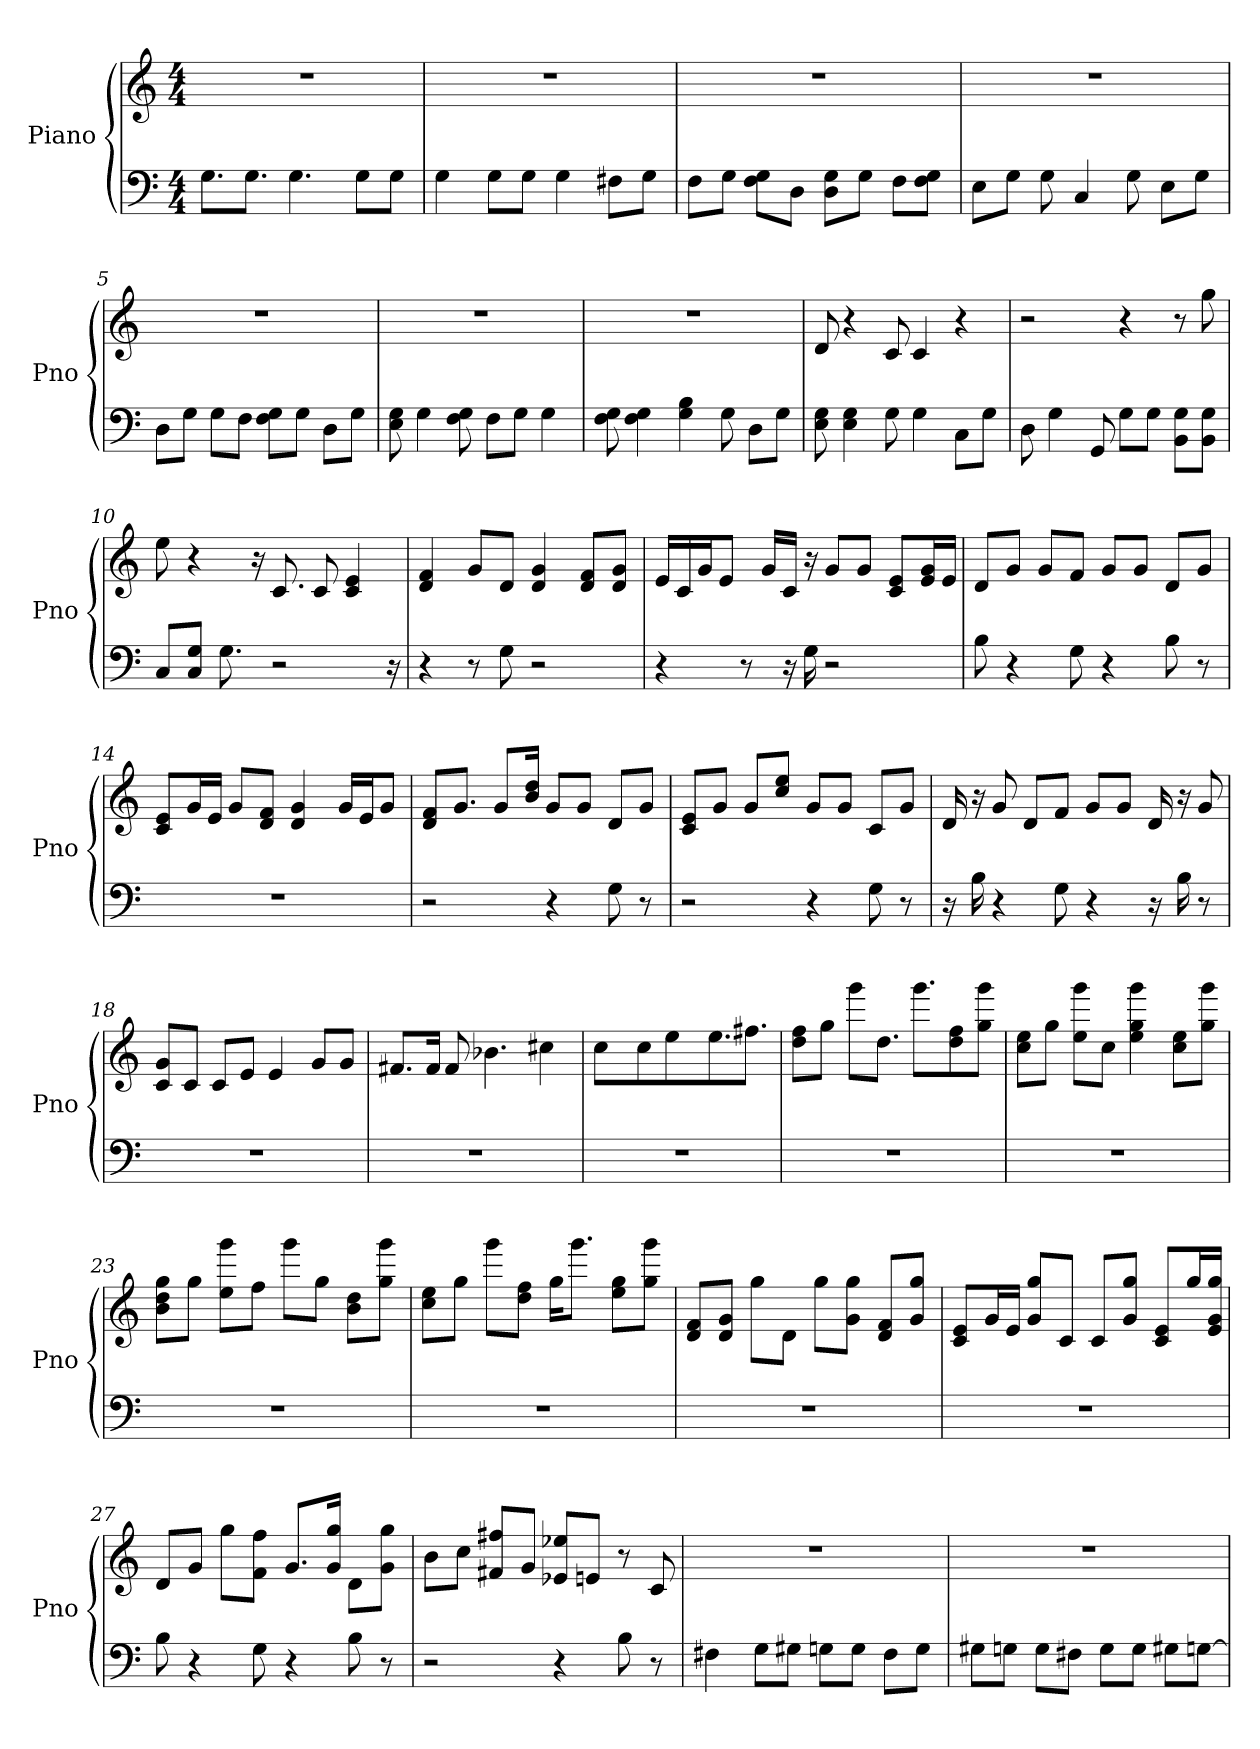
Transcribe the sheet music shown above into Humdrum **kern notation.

**kern	**kern
*part1	*part1
*staff2	*staff1
*I"Piano	*
*I'Pno	*
*clefF4	*clefG2
*k[]	*k[]
*C:	*C:
*M4/4	*M4/4
*MM200	*MM200
=1	=1
8.G\L	1r
8.G\J	.
4.G	.
8G\L	.
8G\J	.
=2	=2
4G	1r
8G\L	.
8G\J	.
4G	.
8F#\L	.
8G\J	.
=3	=3
8F\L	1r
8G\J	.
8F\ 8G\L	.
8D\J	.
8D\ 8G\L	.
8G\J	.
8F\L	.
8F\ 8G\J	.
=4	=4
8E\L	1r
8G\J	.
8G	.
4C	.
8G	.
8E\L	.
8G\J	.
=5	=5
8D\L	1r
8G\J	.
8G\L	.
8F\J	.
8G\ 8F\L	.
8G\J	.
8D\L	.
8G\J	.
=6	=6
8E 8G	1r
4G	.
8G 8F	.
8F\L	.
8G\J	.
4G	.
=7	=7
8G 8F	1r
4G 4F	.
4G 4B	.
8G	.
8D\L	.
8G\J	.
=8	=8
8G 8E	8d
4G 4E	4r
8G	8c
4G	4c
8C\L	4r
8G\J	.
=9	=9
8D	2r
4G	.
8GG	.
8G\L	4r
8G\J	.
8BB\ 8G\L	8r
8BB\ 8G\J	8gg
=10	=10
8C/L	8ee
8G/ 8C/J	4r
8.G	.
.	16r
2r	8.c
.	8c
.	4e 4c
16r	.
=11	=11
4r	4d 4f
8r	8g/L
8G	8d/J
2r	4d 4g
.	8d/ 8f/L
.	8d/ 8g/J
=12	=12
4r	16e/LL
.	16c/J
.	16g/K
.	8e/J
8r	.
.	16g/LL
16r	16c/JJ
16G	16r
2r	8g/L
.	8g/J
.	8c/ 8e/L
.	16g/ 16e/L
.	16e/JJ
=13	=13
8B	8d/L
4r	8g/J
.	8g/L
8G	8f/J
4r	8g/L
.	8g/J
8B	8d/L
8r	8g/J
=14	=14
1r	8c/ 8e/L
.	16g/L
.	16e/JJ
.	8g/L
.	8d/ 8f/J
.	4d 4g
.	16g/LL
.	16e/J
.	8g/J
=15	=15
2r	8f/ 8d/L
.	8.g/J
.	8g/L
.	16dd/ 16b/Jk
4r	8g/L
.	8g/J
8G	8d/L
8r	8g/J
=16	=16
2r	8e/ 8c/L
.	8g/J
.	8g/L
.	8ee/ 8cc/J
4r	8g/L
.	8g/J
8G	8c/L
8r	8g/J
=17	=17
16r	16d
16B	16r
4r	8g
.	8d/L
8G	8f/J
4r	8g/L
.	8g/J
16r	16d
16B	16r
8r	8g
=18	=18
1r	8c/ 8g/L
.	8c/J
.	8c/L
.	8e/J
.	4e
.	8g/L
.	8g/J
=19	=19
1r	8.f#/L
.	16f#/Jk
.	8f#
.	4.b-
.	4cc#
=20	=20
1r	4cc
.	8cc
.	4ee
.	8.ee
.	8.ff#J
=21	=21
1r	8dd\ 8ff\L
.	8gg\J
.	8ggg\L
.	8.dd\J
.	8.ggg\L
.	8ff\ 8dd\
.	8gg\ 8ggg\J
=22	=22
1r	8ee\ 8cc\L
.	8gg\J
.	8ee\ 8ggg\L
.	8cc\J
.	4ee 4gg 4ggg
.	8ee\ 8cc\L
.	8gg\ 8ggg\J
=23	=23
1r	8gg\ 8b\ 8dd\L
.	8gg\J
.	8ee\ 8ggg\L
.	8ff\J
.	8ggg\L
.	8gg\J
.	8b\ 8dd\L
.	8gg\ 8ggg\J
=24	=24
1r	8cc\ 8ee\L
.	8gg\J
.	8ggg\L
.	8dd\ 8ff\J
.	16gg\KL
.	8.ggg\J
.	8ee\ 8gg\L
.	8gg\ 8ggg\J
=25	=25
1r	8f/ 8d/L
.	8g/ 8d/J
.	8gg\L
.	8d\J
.	8gg\L
.	8gg\ 8g\J
.	8f/ 8d/L
.	8gg/ 8g/J
=26	=26
1r	8c/ 8e/L
.	16g/L
.	16e/JJ
.	8gg/ 8g/L
.	8c/J
.	8c/L
.	8gg/ 8g/J
.	8c/ 8e/L
.	16gg/L
.	16e/ 16gg/ 16g/JJ
=27	=27
8B	8d/L
4r	8g/J
.	8gg\L
8G	8ff\ 8f\J
4r	8.g/L
.	16gg/ 16g/Jk
8B	8d\L
8r	8g\ 8gg\J
=28	=28
2r	8b\L
.	8cc\J
.	8f#/ 8ff#/L
.	8g/J
4r	8e-/ 8ee-/L
.	8e/J
8B	8r
8r	8c
=29	=29
4F#	1r
8G\L	.
8G#\J	.
8G\L	.
8G\J	.
8F#\L	.
8G\J	.
=30	=30
8G#\L	1r
8G\J	.
8G\L	.
8F#\J	.
8G\L	.
8G\J	.
8G#\L	.
[8G\J	.
=	=
*-	*-
